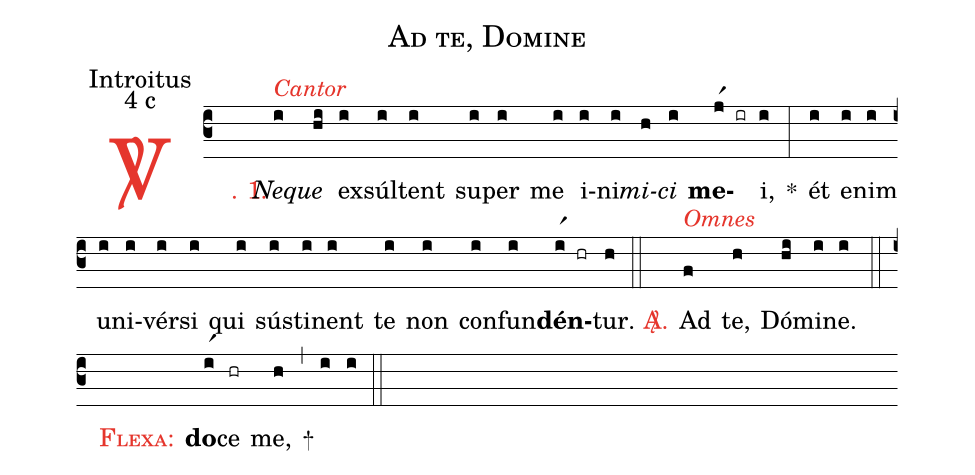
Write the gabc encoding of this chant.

name: Ad te, Domine;
office-part: Introitus;
mode: 4;
mode-differentia: c;
%%
(c3)

<c><sp>V/</sp>. 1.</c>() <i>Ne</i><alt>\textcolor{gregoriocolor}{Cantor}</alt>(i)<i>que</i>(hi) ex(i)súl(i)tent(i) su(i)per(i) me(i) i(i)ni(i)<i>mi</i>(h)<i>ci</i>(i) <b>me</b>(jr1 ir)i,(i) *(:) ét(i) e(i)nim(i) u(i)ni(i)vér(i)si(i) qui(i) sús(i)ti(i)nent(i) te(i) non(i) con(i)fun(i)<b>dén</b>(ir1 hr)tur.(h)

(::)

<nlba><c><sp>A/</sp>.</c>() Ad<alt>\textcolor{gregoriocolor}{Omnes}</alt></nlba>(f) te,(h) Dó(hi)mi(i)ne.(i)

(::)

<nlba><c><sc>Flexa</sc>:</c>() <b>do</b></nlba>(ir1)ce(hr) me,(h) +(,) (i) (i)

(::)
